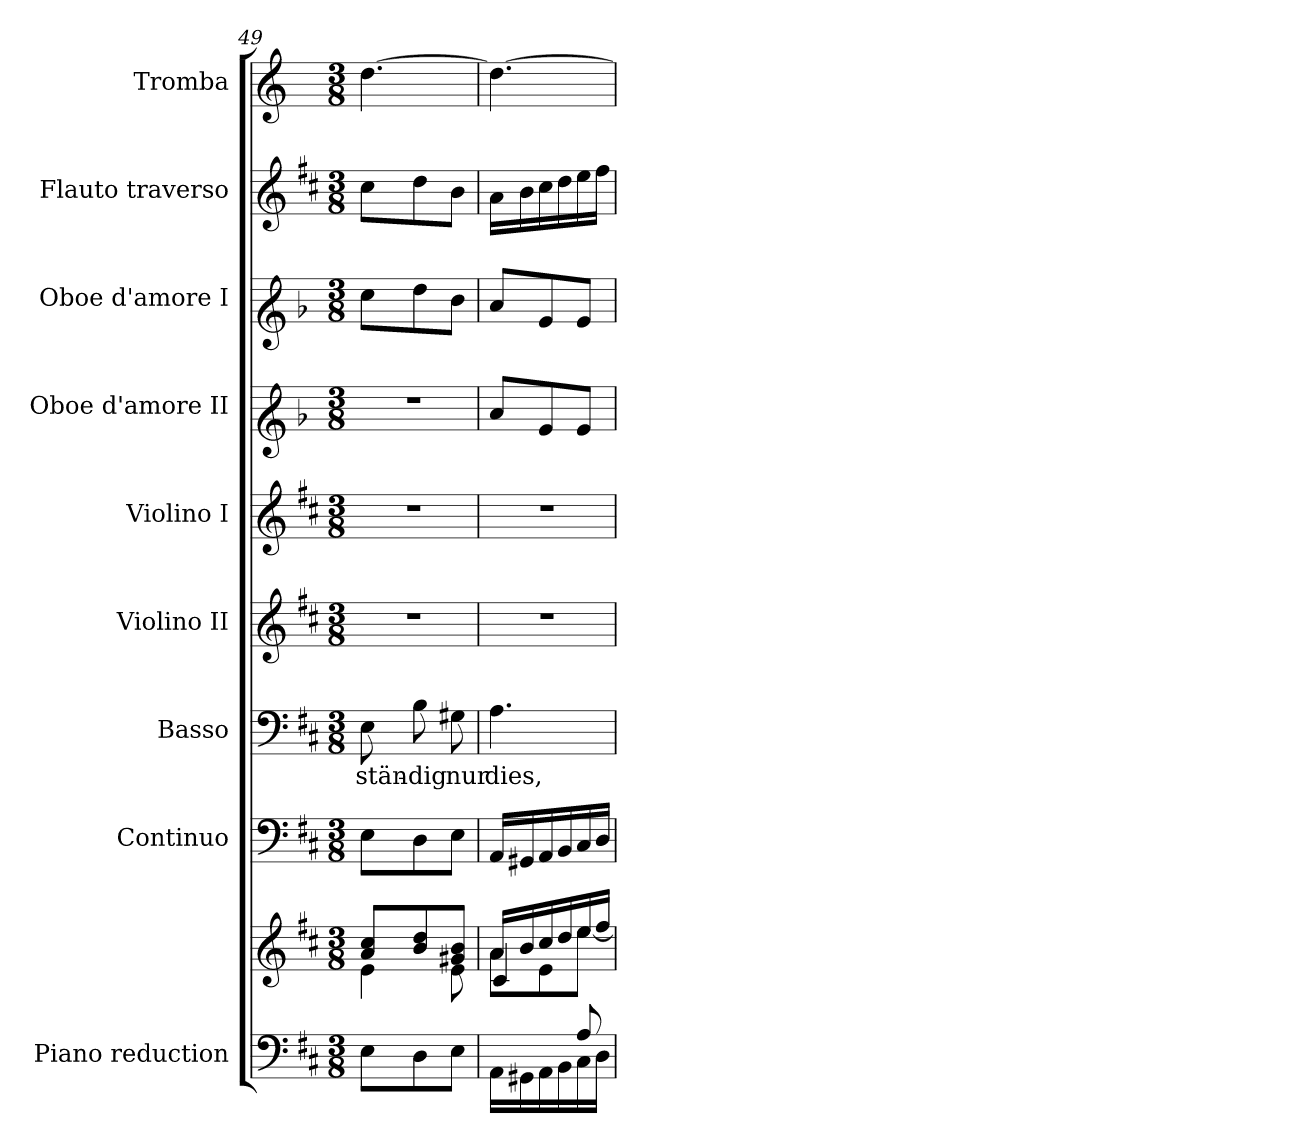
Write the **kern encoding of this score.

**kern	**kern	**kern	**kern	**text	**kern	**kern	**kern	**kern	**kern	**kern
*part9	*part9	*part8	*part7	*part7	*part6	*part5	*part4	*part3	*part2	*part1
*staff10	*staff9	*staff8	*staff7	*staff7	*staff6	*staff5	*staff4	*staff3	*staff2	*staff1
*I"Piano reduction	*	*I"Continuo	*I"Basso	*	*I"Violino II	*I"Violino I	*I"Oboe d'amore II	*I"Oboe d'amore I	*I"Flauto traverso	*I"Tromba
*I'Pno	*	*	*	*	*I'Vln	*I'Vln	*	*	*I'Fl	*
*clefF4	*clefG2	*clefF4	*clefF4	*	*clefG2	*clefG2	*clefG1	*clefG1	*clefG2	*clefG2
*	*	*	*	*	*	*	*ITrd2c3	*ITrd2c3	*	*ITrd-1c-2
*k[f#c#]	*k[f#c#]	*k[f#c#]	*k[f#c#]	*	*k[f#c#]	*k[f#c#]	*k[f#c#]	*k[f#c#]	*k[f#c#]	*k[f#c#]
*M3/8	*M3/8	*M3/8	*M3/8	*	*M3/8	*M3/8	*M3/8	*M3/8	*M3/8	*M3/8
=49	=49	=49	=49	=49	=49	=49	=49	=49	=49	=49
*	*^	*	*	*	*	*	*	*	*	*
!	!	!	!	!	!LO:LY:b	!	!	!	!	!	!
8E\L	8a/ 8cc#/L	4e\	8E\L	8E\	-stän-	4.r	4.r	4.r	8cc#\L	8cc#\L	[4.ee\
!	!	!	!	!	!LO:LY:b	!	!	!	!	!	!
8D\	8b/ 8dd/	.	8D\	8B\	-dig	.	.	.	8dd\	8dd\	.
!	!	!	!	!	!LO:LY:b	!	!	!	!	!	!
8E\J	8g#X/ 8b/J	8e\	8E\J	8G#X\	nur	.	.	.	8b\J	8b\J	.
=50	=50	=50	=50	=50	=50	=50	=50	=50	=50	=50	=50
*^	*	*^	*	*	*	*	*	*	*	*	*
!	!	!	!	!	!	!	!LO:LY:b	!	!	!	!	!	!
4ryy	16AA\LL	16a/LL	8a\L	4c#/	16AA/LL	4.A\	dies,	4.r	4.r	8a/L	8a/L	16a\LL	4.ee\_
.	16GG#X\	16b/	.	.	16GG#X/	.	.	.	.	.	.	16b\	.
.	16AA\	16cc#/	8e\	.	16AA/	.	.	.	.	8e/	8e/	16cc#\	.
.	16BB\	16dd/	.	.	16BB/	.	.	.	.	.	.	16dd\	.
8A/	16C#\	16ee/	[8ee\J	8ryy	16C#/	.	.	.	.	8e/J	8e/J	16ee\	.
.	16D\JJ	16ff#/JJ	.	.	16D/JJ	.	.	.	.	.	.	16ff#\JJ	.
*v	*v	*	*	*	*	*	*	*	*	*	*	*	*
*	*v	*v	*v	*	*	*	*	*	*	*	*	*
=	=	=	=	=	=	=	=	=	=	=
*-	*-	*-	*-	*-	*-	*-	*-	*-	*-	*-
